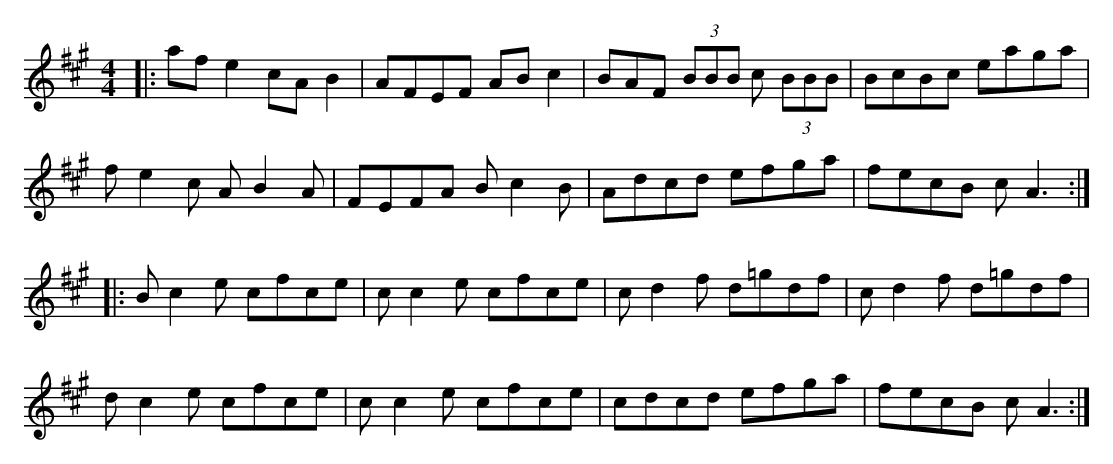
X:1
M:4/4
K:A
|:afe2 cAB2|AFEF ABc2|BAF (3BBB c (3BBB|BcBc eaga|
fe2c AB2A|FEFA Bc2B|Adcd efga|fecB cA3:|
|:Bc2e cfce|cc2e cfce|cd2f d=gdf|cd2f d=gdf|
dc2e cfce|cc2e cfce|cdcd efga|fecB cA3:|
